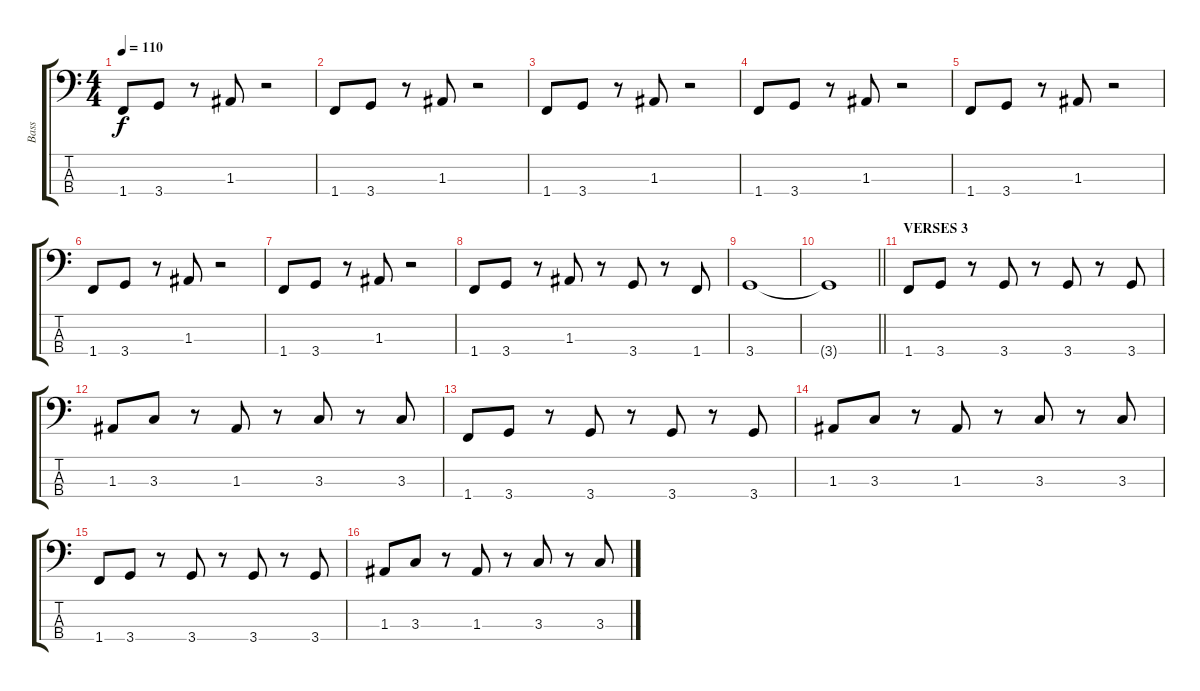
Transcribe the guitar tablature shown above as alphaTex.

\track ("Bass" "Bass") {instrument slapbass1}
\staff {score tabs}
\tuning (G2 D2 A1 E1) {hide}
\ts (4 4)
\tempo 110
\clef f4
\ks c
1.4.8{dy f} 3.4.8 r.8 1.3.8 r.2 |
1.4.8 3.4.8 r.8 1.3.8 r.2 |
1.4.8 3.4.8 r.8 1.3.8 r.2 |
1.4.8 3.4.8 r.8 1.3.8 r.2 |
1.4.8 3.4.8 r.8 1.3.8 r.2 |
1.4.8 3.4.8 r.8 1.3.8 r.2 |
1.4.8 3.4.8 r.8 1.3.8 r.2 |
1.4.8 3.4.8 r.8 1.3.8 r.8 3.4.8 r.8 1.4.8 |
3.4.1 |
\barLineRight lightlight
3.4{t}.1 |
\section ("" "VERSES 3")
1.4.8 3.4.8 r.8 3.4.8 r.8 3.4.8 r.8 3.4.8 |
1.3.8 3.3.8 r.8 1.3.8 r.8 3.3.8 r.8 3.3.8 |
1.4.8 3.4.8 r.8 3.4.8 r.8 3.4.8 r.8 3.4.8 |
1.3.8 3.3.8 r.8 1.3.8 r.8 3.3.8 r.8 3.3.8 |
1.4.8 3.4.8 r.8 3.4.8 r.8 3.4.8 r.8 3.4.8 |
1.3.8 3.3.8 r.8 1.3.8 r.8 3.3.8 r.8 3.3.8
